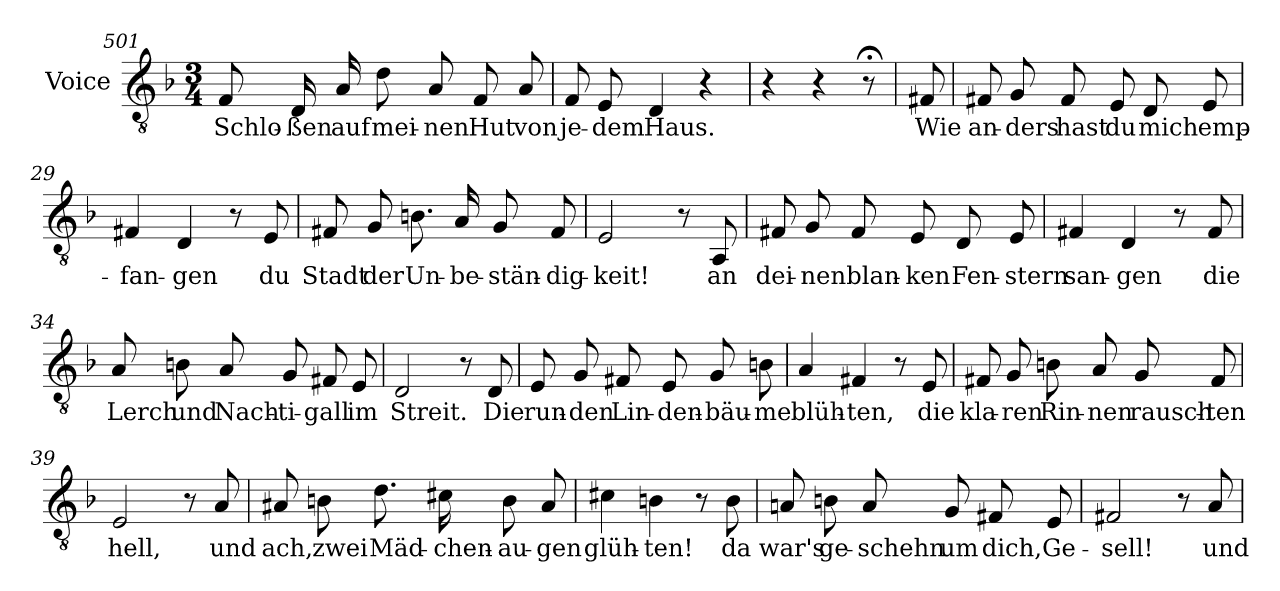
**kern	**text
*part1	*part1
*staff1	*staff1
*I"Voice	*
*clefGv2	*
*ITrd7c12	*
*k[b-]	*
*F:	*
*M3/4	*
=501	=501
!	!LO:LY:b:color=#000000
8FFi/	Schlo-
!	!LO:LY:b:color=#000000
16DDi/	-ßen
!	!LO:LY:b:color=#000000
16AAi/	auf
!	!LO:LY:b:color=#000000
8Di\	mei-
!	!LO:LY:b:color=#000000
8AAi/	-nen
!	!LO:LY:b:color=#000000
8FFi/	Hut
!	!LO:LY:b:color=#000000
8AAi/	von
!!LO:LB:g=z
=502	=502
!	!LO:LY:b:color=#000000
8FFi/	je-
!	!LO:LY:b:color=#000000
8EEi/	-dem
!	!LO:LY:b:color=#000000
4DDi/	Haus.
4r	.
=503	=503
4r	.
4r	.
8r;	.
=27	=27
!	!LO:LY:b:color=#000000
8FF#Xi/	Wie
=28	=28
!	!LO:LY:b:color=#000000
8FF#Xi/	an-
!	!LO:LY:b:color=#000000
8GGi/	-ders
!	!LO:LY:b:color=#000000
8FF#i/	hast
!	!LO:LY:b:color=#000000
8EEi/	du
!	!LO:LY:b:color=#000000
8DDi/	mich
!	!LO:LY:b:color=#000000
8EEi/	emp-
=29	=29
!	!LO:LY:b:color=#000000
4FF#Xi/	-fan-
!	!LO:LY:b:color=#000000
4DDi/	-gen
8r	.
!	!LO:LY:b:color=#000000
8EEi/	du
=30	=30
!	!LO:LY:b:color=#000000
8FF#Xi/	Stadt
!	!LO:LY:b:color=#000000
8GGi/	der
!	!LO:LY:b:color=#000000
8.BBni\	Un-
!	!LO:LY:b:color=#000000
16AAi/	-be-
!	!LO:LY:b:color=#000000
8GGi/	-stän-
!	!LO:LY:b:color=#000000
8FF#i/	-dig-
=31	=31
!	!LO:LY:b:color=#000000
2EEi/	-keit!
8r	.
!	!LO:LY:b:color=#000000
8AAAi/	an
!!LO:LB:g=z
=32	=32
!	!LO:LY:b:color=#000000
8FF#Xi/	dei-
!	!LO:LY:b:color=#000000
8GGi/	-nen
!	!LO:LY:b:color=#000000
8FF#i/	blan-
!	!LO:LY:b:color=#000000
8EEi/	-ken
!	!LO:LY:b:color=#000000
8DDi/	Fen-
!	!LO:LY:b:color=#000000
8EEi/	-stern
=33	=33
!	!LO:LY:b:color=#000000
4FF#Xi/	san-
!	!LO:LY:b:color=#000000
4DDi/	-gen
8r	.
!	!LO:LY:b:color=#000000
8FF#i/	die
=34	=34
!	!LO:LY:b:color=#000000
8AAi/	Lerch
!	!LO:LY:b:color=#000000
8BBni\	und
!	!LO:LY:b:color=#000000
8AAi/	Nach-
!	!LO:LY:b:color=#000000
8GGi/	-ti-
!	!LO:LY:b:color=#000000
8FF#Xi/	-gall
!	!LO:LY:b:color=#000000
8EEi/	im
=35	=35
!	!LO:LY:b:color=#000000
2DDi/	Streit.
8r	.
!	!LO:LY:b:color=#000000
8DDi/	Die
=36	=36
!	!LO:LY:b:color=#000000
8EEi/	run-
!	!LO:LY:b:color=#000000
8GGi/	-den
!	!LO:LY:b:color=#000000
8FF#Xi/	Lin-
!	!LO:LY:b:color=#000000
8EEi/	-den-
!	!LO:LY:b:color=#000000
8GGi/	-bäu-
!	!LO:LY:b:color=#000000
8BBni\	-me
!!LO:LB:g=z
=37	=37
!	!LO:LY:b:color=#000000
4AAi/	blüh-
!	!LO:LY:b:color=#000000
4FF#Xi/	-ten,
8r	.
!	!LO:LY:b:color=#000000
8EEi/	die
=38	=38
!	!LO:LY:b:color=#000000
8FF#Xi/	kla-
!	!LO:LY:b:color=#000000
8GGi/	-ren
!	!LO:LY:b:color=#000000
8BBni\	Rin-
!	!LO:LY:b:color=#000000
8AAi/	-nen
!	!LO:LY:b:color=#000000
8GGi/	rausch-
!	!LO:LY:b:color=#000000
8FF#i/	-ten
=39	=39
!	!LO:LY:b:color=#000000
2EEi/	hell,
8r	.
!	!LO:LY:b:color=#000000
8AAi/	und
=40	=40
!	!LO:LY:b:color=#000000
8AA#Xi/	ach,
!	!LO:LY:b:color=#000000
8BBni\	zwei
!	!LO:LY:b:color=#000000
8.Di\	Mäd-
!	!LO:LY:b:color=#000000
16C#Xi\	-chen-
!	!LO:LY:b:color=#000000
8BBi\	-au-
!	!LO:LY:b:color=#000000
8AA#i/	-gen
=41	=41
!	!LO:LY:b:color=#000000
4C#Xi\	glüh-
!	!LO:LY:b:color=#000000
4BBni\	-ten!
8r	.
!	!LO:LY:b:color=#000000
8BBi\	da
!!LO:LB:g=z
=42	=42
!	!LO:LY:b:color=#000000
8AAni/	war's
!	!LO:LY:b:color=#000000
8BBni\	ge-
!	!LO:LY:b:color=#000000
8AAi/	-schehn
!	!LO:LY:b:color=#000000
8GGi/	um
!	!LO:LY:b:color=#000000
8FF#Xi/	dich,
!	!LO:LY:b:color=#000000
8EEi/	Ge-
=43	=43
!	!LO:LY:b:color=#000000
2FF#Xi/	-sell!
8r	.
!	!LO:LY:b:color=#000000
8AAi/	und
=	=
*-	*-
